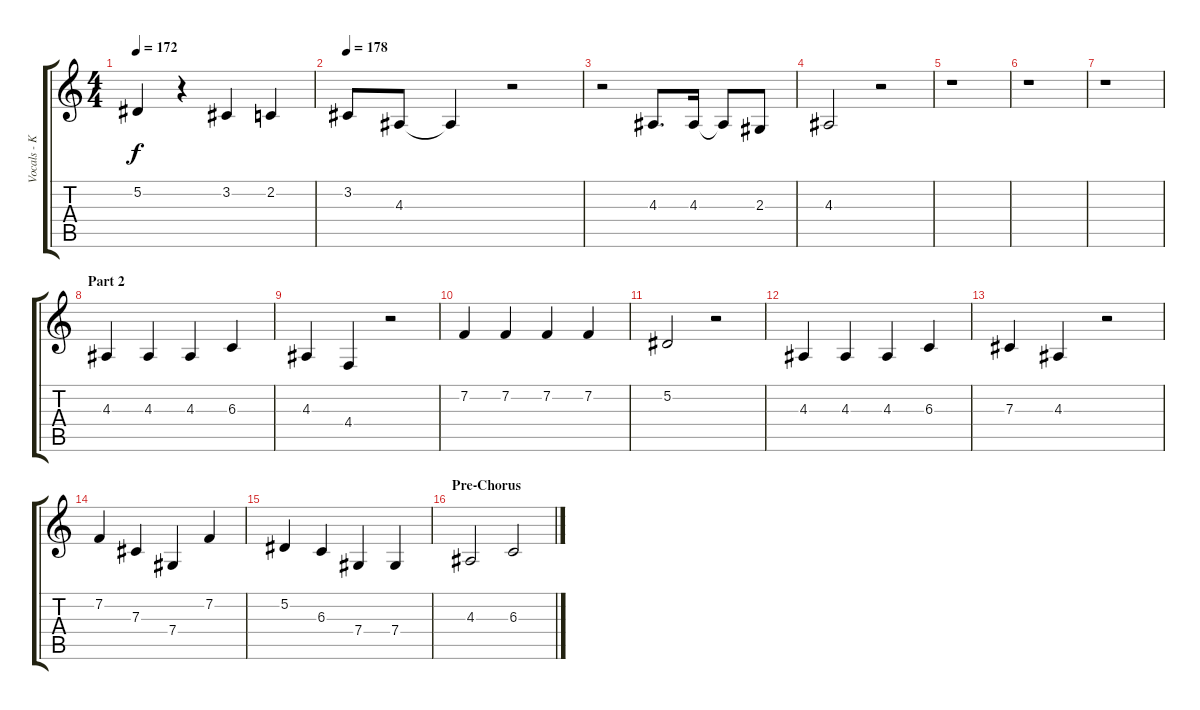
\track ("Vocals - Kai Hansen" "Vocals - K") {instrument choiraahs}
\staff {score tabs}
\tuning (Eb4 Bb3 Gb3 Db3 Ab2 Eb2) {hide}
\ts (4 4)
\tempo 172
\clef g2
\ks c
5.2.4{dy f} r.4 3.2.4 2.2.4 |
\tempo 178
3.2.8 4.3.8 4.3{t}.4 r.2 |
r.2 4.3.8{d} 4.3.16 4.3{t}.8 2.3.8 |
4.3.2 r.2 |
r.1 |
r.1 |
r.1 |
\section ("" "Part 2")
4.3.4 4.3.4 4.3.4 6.3.4 |
4.3.4 4.4.4 r.2 |
7.2.4 7.2.4 7.2.4 7.2.4 |
5.2.2 r.2 |
4.3.4 4.3.4 4.3.4 6.3.4 |
7.3.4 4.3.4 r.2 |
7.2.4 7.3.4 7.4.4 7.2.4 |
5.2.4 6.3.4 7.4.4 7.4.4 |
\section ("" "Pre-Chorus")
4.3.2 6.3.2
